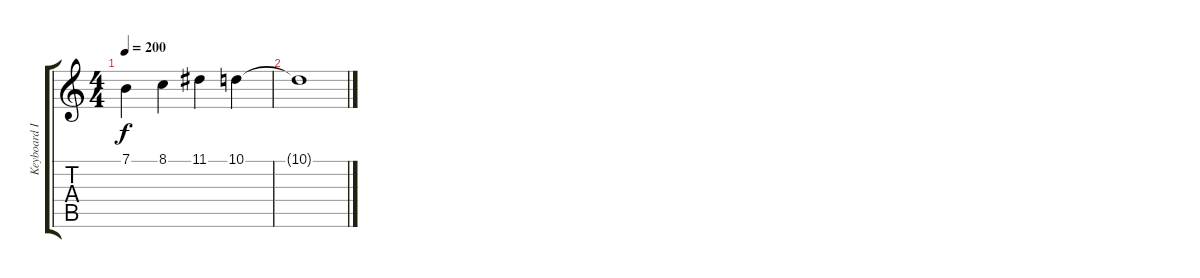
\track ("Keyboard II" "Keyboard I") {instrument pad2warm}
\staff {score tabs}
\tuning (E4 B3 G3 D3 A2 E2) {hide}
\ts (4 4)
\tempo 200
\clef g2
\ks c
7.1.4{dy f} 8.1.4 11.1.4 10.1.4 |
10.1{t}.1
